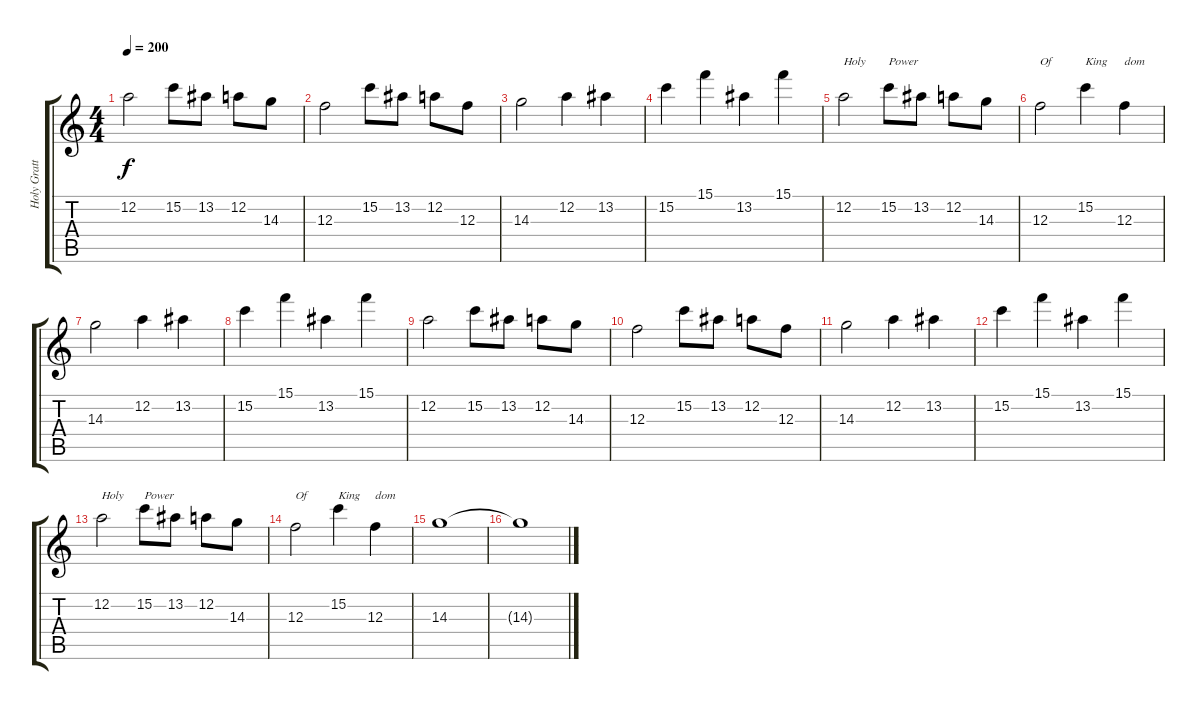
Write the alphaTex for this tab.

\track ("Holy Gratte 1" "Holy Gratt") {instrument distortionguitar}
\staff {score tabs}
\tuning (D4 A3 F3 C3 G2 D2) {hide}
\ts (4 4)
\tempo 200
\clef g2
\ks c
12.2.2{dy f} 15.2.8 13.2.8 12.2.8 14.3.8 |
12.3.2 15.2.8 13.2.8 12.2.8 12.3.8 |
14.3.2 12.2.4 13.2.4 |
15.2.4 15.1.4 13.2.4 15.1.4 |
12.2.2{txt "Holy"} 15.2.8{txt "Power"} 13.2.8 12.2.8 14.3.8 |
12.3.2{txt "Of"} 15.2.4{txt "King"} 12.3.4{txt "dom"} |
14.3.2 12.2.4 13.2.4 |
15.2.4 15.1.4 13.2.4 15.1.4 |
12.2.2 15.2.8 13.2.8 12.2.8 14.3.8 |
12.3.2 15.2.8 13.2.8 12.2.8 12.3.8 |
14.3.2 12.2.4 13.2.4 |
15.2.4 15.1.4 13.2.4 15.1.4 |
12.2.2{txt "Holy"} 15.2.8{txt "Power"} 13.2.8 12.2.8 14.3.8 |
12.3.2{txt "Of"} 15.2.4{txt "King"} 12.3.4{txt "dom"} |
14.3.1 |
14.3{t}.1
